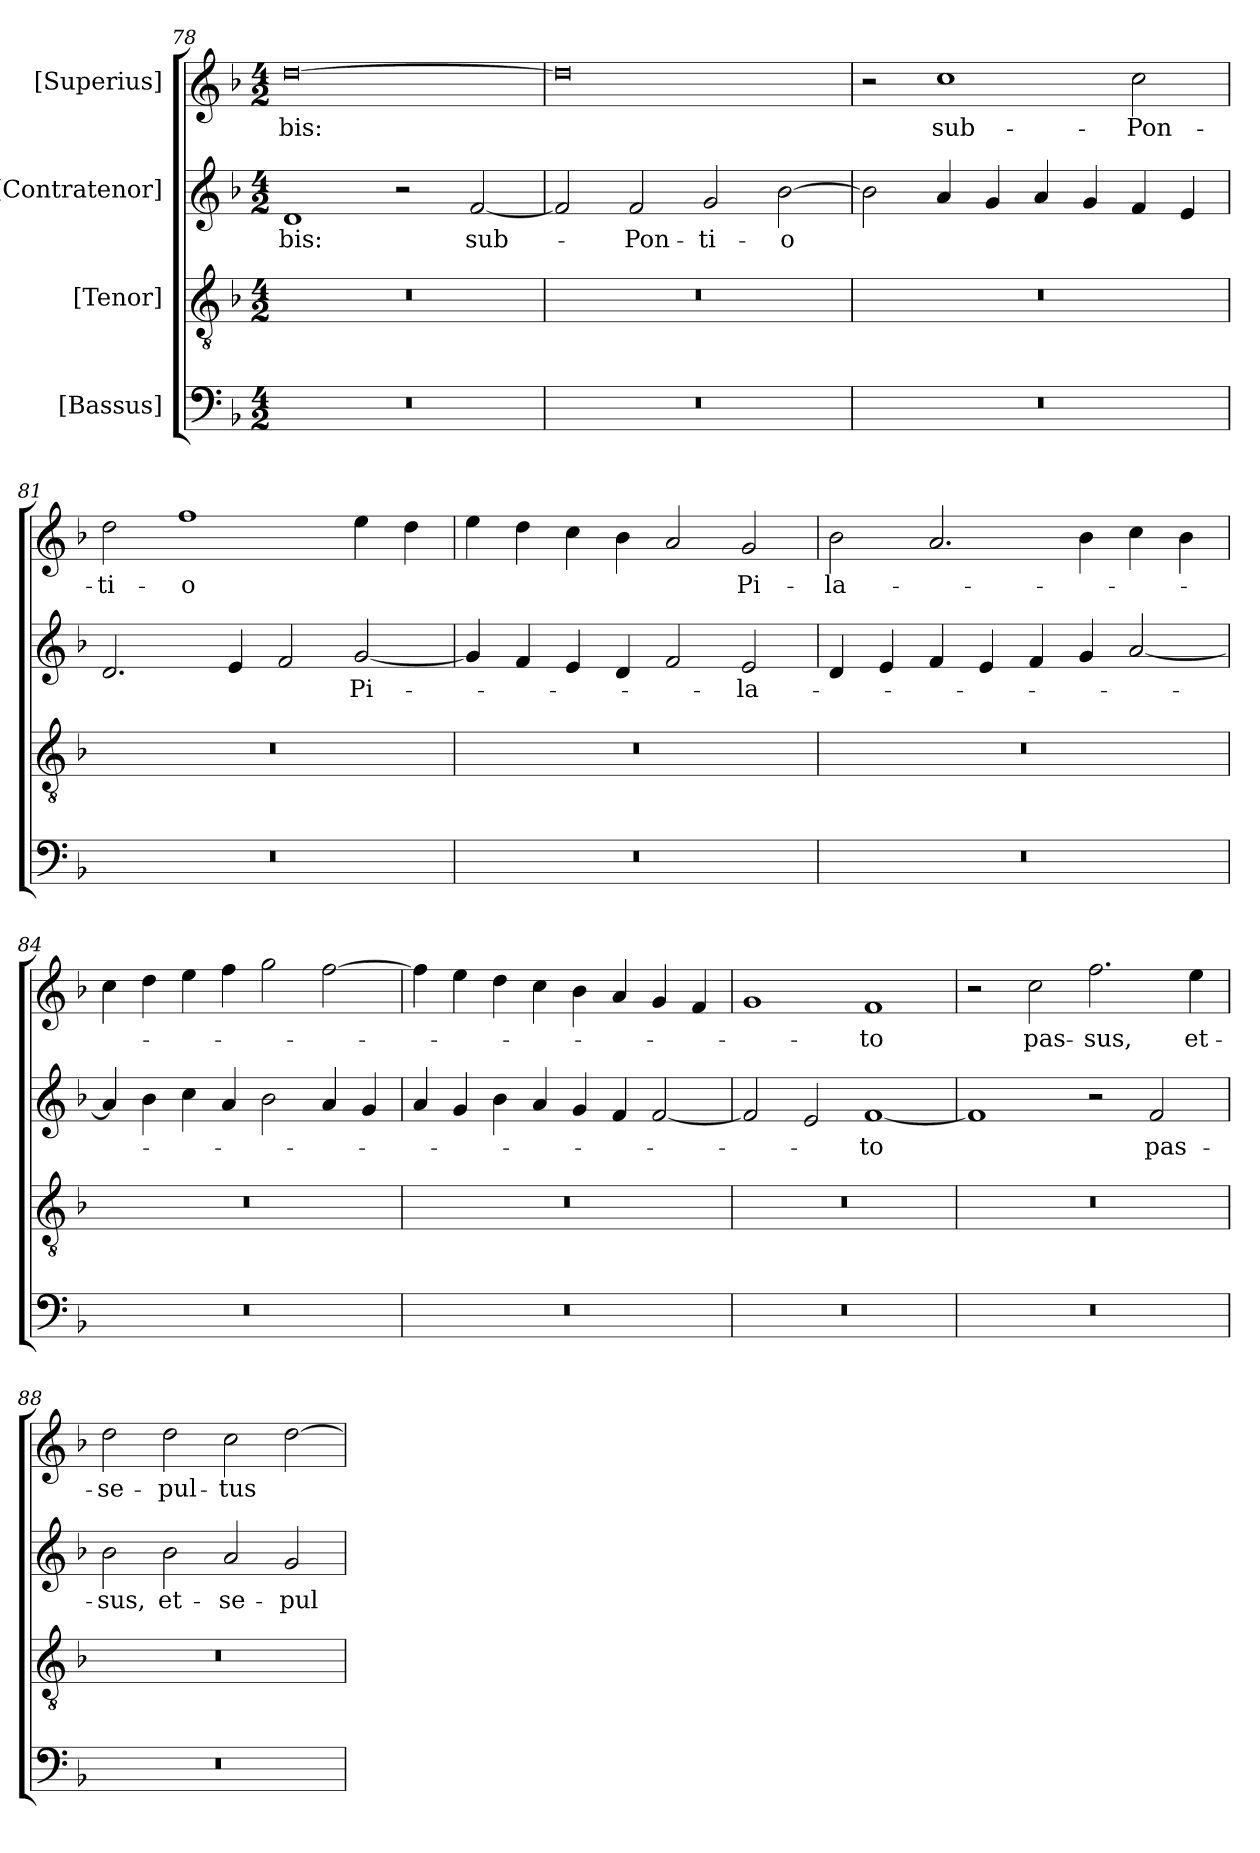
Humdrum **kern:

**kern	**kern	**kern	**text	**kern	**text
*part4	*part3	*part2	*part2	*part1	*part1
*staff4	*staff3	*staff2	*staff2	*staff1	*staff1
*I"[Bassus]	*I"[Tenor]	*I"[Contratenor]	*	*I"[Superius]	*
*clefF4	*clefGv2	*clefG2	*	*clefG2	*
*k[b-]	*k[b-]	*k[b-]	*	*k[b-]	*
*M4/2	*M4/2	*M4/2	*	*M4/2	*
=78	=78	=78	=78	=78	=78
0r	0r	1d/	-bis:	[0dd\	-bis:
.	.	2r	.	.	.
.	.	[2f/	sub-	.	.
=79	=79	=79	=79	=79	=79
0r	0r	2f/]	.	0dd\]	.
.	.	2f/	Pon-	.	.
.	.	2g/	-ti-	.	.
.	.	[2b-\	-o	.	.
=80	=80	=80	=80	=80	=80
0r	0r	2b-\]	.	2r	.
.	.	4a/	.	1cc\	sub-
.	.	4g/	.	.	.
.	.	4a/	.	.	.
.	.	4g/	.	.	.
.	.	4f/	.	2cc\	Pon-
.	.	4e/	.	.	.
=81	=81	=81	=81	=81	=81
0r	0r	2.d/	.	2dd\	-ti-
.	.	.	.	1ff\	-o
.	.	4e/	.	.	.
.	.	2f/	.	.	.
.	.	[2g/	Pi-	4ee\	.
.	.	.	.	4dd\	.
=82	=82	=82	=82	=82	=82
0r	0r	4g/]	.	4ee\	.
.	.	4f/	.	4dd\	.
.	.	4e/	.	4cc\	.
.	.	4d/	.	4b-\	.
.	.	2f/	.	2a/	.
.	.	2e/	-la-	2g/	Pi-
=83	=83	=83	=83	=83	=83
0r	0r	4d/	.	2b-\	-la-
.	.	4e/	.	.	.
.	.	4f/	.	2.a/	.
.	.	4e/	.	.	.
.	.	4f/	.	.	.
.	.	4g/	.	4b-\	.
.	.	[2a/	.	4cc\	.
.	.	.	.	4b-\	.
=84	=84	=84	=84	=84	=84
0r	0r	4a/]	.	4cc\	.
.	.	4b-\	.	4dd\	.
.	.	4cc\	.	4ee\	.
.	.	4a/	.	4ff\	.
.	.	2b-\	.	2gg\	.
.	.	4a/	.	[2ff\	.
.	.	4g/	.	.	.
=85	=85	=85	=85	=85	=85
0r	0r	4a/	.	4ff\]	.
.	.	4g/	.	4ee\	.
.	.	4b-\	.	4dd\	.
.	.	4a/	.	4cc\	.
.	.	4g/	.	4b-\	.
.	.	4f/	.	4a/	.
.	.	[2f/	.	4g/	.
.	.	.	.	4f/	.
=86	=86	=86	=86	=86	=86
0r	0r	2f/]	.	1g/	.
.	.	2e/	.	.	.
.	.	[1f/	-to	1f/	-to
=87	=87	=87	=87	=87	=87
0r	0r	1f/]	.	2r	.
.	.	.	.	2cc\	pas-
.	.	2r	.	2.ff\	-sus,
.	.	2f/	pas-	.	.
.	.	.	.	4ee\	et-
=88	=88	=88	=88	=88	=88
0r	0r	2b-\	-sus,	2dd\	se-
.	.	2b-\	et-	2dd\	-pul-
.	.	2a/	se-	2cc\	-tus
.	.	2g/	-pul-	[2dd\	.
=	=	=	=	=	=
*-	*-	*-	*-	*-	*-
